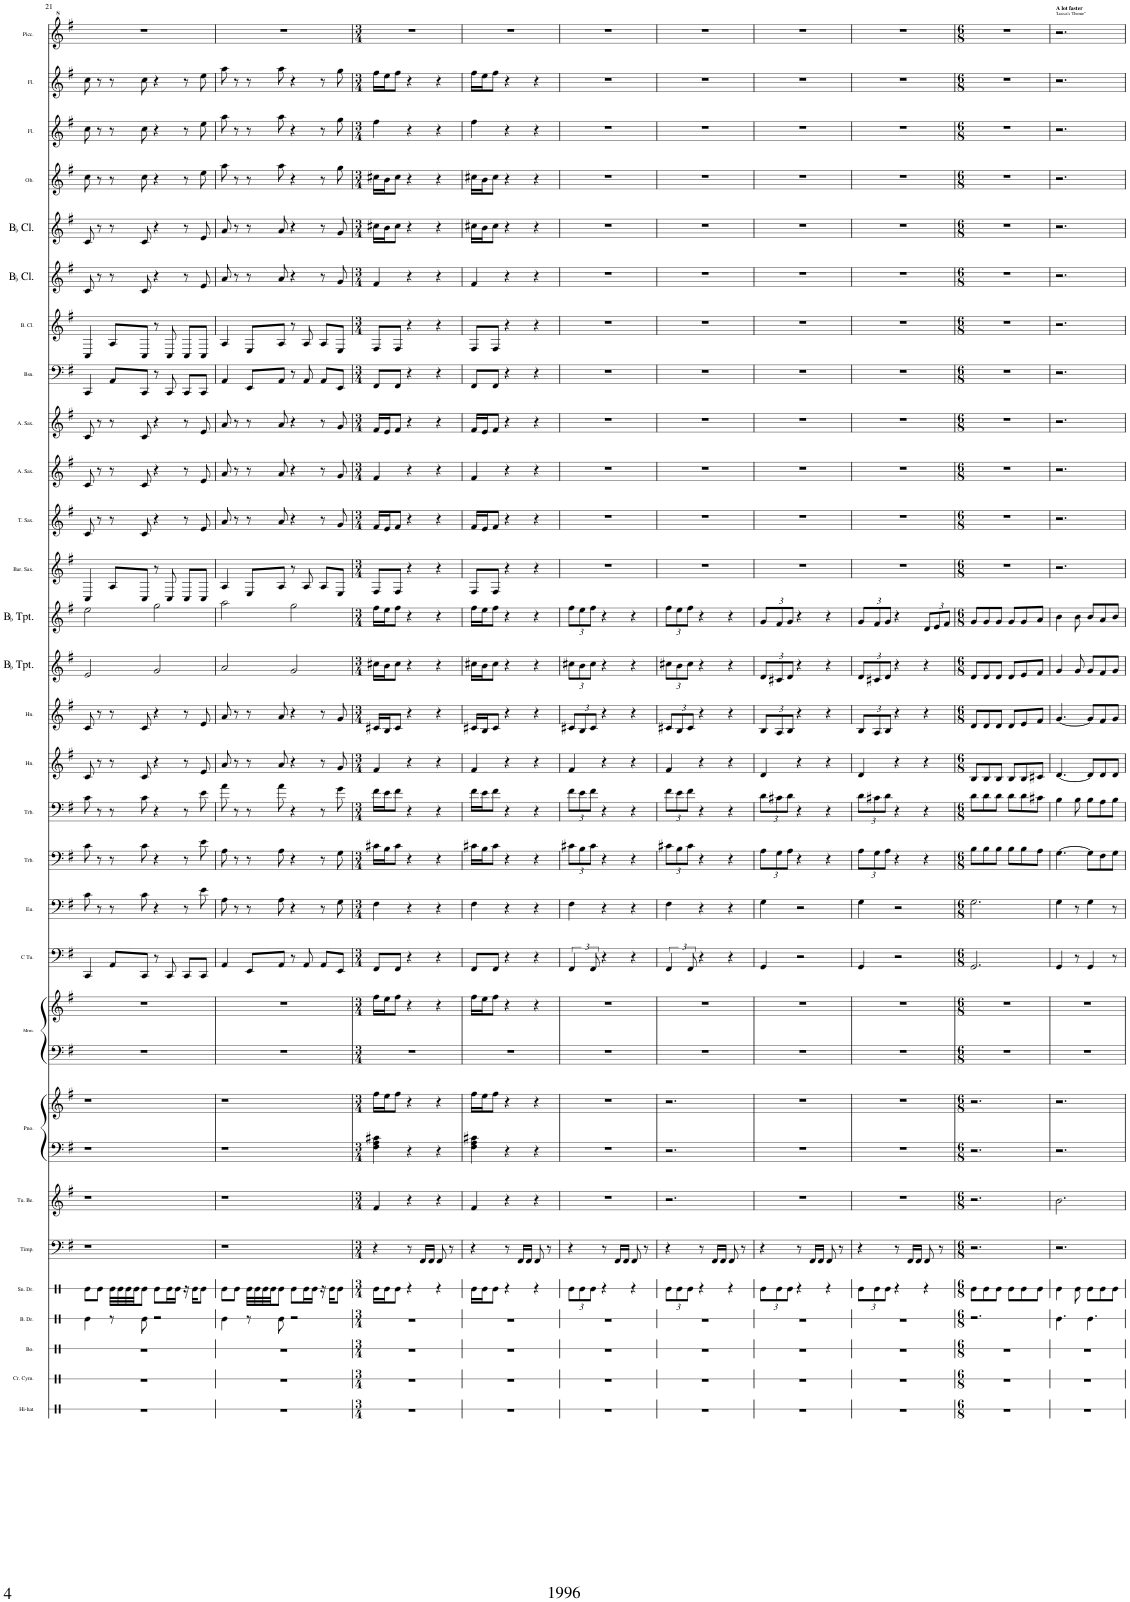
**kern	**kern	**kern	**kern	**kern	**kern	**kern	**kern	**kern	**kern	**kern	**kern	**kern	**kern	**kern	**kern	**kern	**kern	**kern	**kern	**kern	**kern	**kern	**kern	**kern	**kern	**kern	**kern	**kern	**kern	**kern
*part29	*part28	*part27	*part26	*part25	*part24	*part23	*part22	*part22	*part21	*part21	*part20	*part19	*part18	*part17	*part16	*part15	*part14	*part13	*part12	*part11	*part10	*part9	*part8	*part7	*part6	*part5	*part4	*part3	*part2	*part1
*staff31	*staff30	*staff29	*staff28	*staff27	*staff26	*staff25	*staff24	*staff23	*staff22	*staff21	*staff20	*staff19	*staff18	*staff17	*staff16	*staff15	*staff14	*staff13	*staff12	*staff11	*staff10	*staff9	*staff8	*staff7	*staff6	*staff5	*staff4	*staff3	*staff2	*staff1
*I"Hi-hat	*I"Crash Cymbal	*I"Bongos	*I"Bass Drum	*I"Snare Drum	*I"Timpani	*I"Tubular Bells	*I"Piano	*	*I"Marimba	*	*I"C Tuba	*I"Euphonium	*I"Trombone	*I"Trombone	*I"Horn	*I"Horn	*I"BaccidentalFlat Trumpet	*I"BaccidentalFlat Trumpet	*I"Baritone Saxophone	*I"Tenor Saxophone	*I"Alto Saxophone	*I"Alto Saxophone	*I"Bassoon	*I"Bass Clarinet	*I"BaccidentalFlat Clarinet	*I"BaccidentalFlat Clarinet	*I"Oboe	*I"Flute	*I"Flute	*I"Piccolo
*I'Hi-hat	*I'Cr. Cym.	*I'Bo.	*I'B. Dr.	*I'Sn. Dr.	*I'Timp.	*I'Tu. Be.	*I'Pno.	*	*I'Mrm.	*	*I'C Tu.	*I'Eu.	*I'Trb.	*I'Trb.	*I'Hn.	*I'Hn.	*I'BaccidentalFlat Tpt.	*I'BaccidentalFlat Tpt.	*I'Bar. Sax.	*I'T. Sax.	*I'A. Sax.	*I'A. Sax.	*I'Bsn.	*I'B. Cl.	*I'BaccidentalFlat Cl.	*I'BaccidentalFlat Cl.	*I'Ob.	*I'Fl.	*I'Fl.	*I'Picc.
!!LO:PB:g=z
*clefX	*clefX	*clefX	*clefX	*clefX	*clefF4	*clefG2	*clefF4	*clefG2	*clefF4	*clefG2	*clefF4	*clefF4	*clefF4	*clefF4	*clefG2	*clefG2	*clefG2	*clefG2	*clefG2	*clefG2	*clefG2	*clefG2	*clefF4	*clefG2	*clefG2	*clefG2	*clefG2	*clefG2	*clefG2	*clefG^2
*	*	*	*	*	*	*	*	*	*	*	*	*	*	*	*ITrd4c7	*ITrd4c7	*ITrd1c2	*ITrd1c2	*ITrd12c21	*ITrd8c14	*ITrd5c9	*ITrd5c9	*	*ITrd8c14	*ITrd1c2	*ITrd1c2	*	*	*	*ITrd-7c-12
*k[]	*k[]	*k[]	*k[]	*k[]	*k[f#]	*k[f#]	*k[f#]	*k[f#]	*k[f#]	*k[f#]	*k[f#]	*k[f#]	*k[f#]	*k[f#]	*k[f#]	*k[f#]	*k[f#]	*k[f#]	*k[f#]	*k[f#]	*k[f#]	*k[f#]	*k[f#]	*k[f#]	*k[f#]	*k[f#]	*k[f#]	*k[f#]	*k[f#]	*k[f#]
*M4/4	*M4/4	*M4/4	*M4/4	*M4/4	*M4/4	*M4/4	*M4/4	*M4/4	*M4/4	*M4/4	*M4/4	*M4/4	*M4/4	*M4/4	*M4/4	*M4/4	*M4/4	*M4/4	*M4/4	*M4/4	*M4/4	*M4/4	*M4/4	*M4/4	*M4/4	*M4/4	*M4/4	*M4/4	*M4/4	*M4/4
=21	=21	=21	=21	=21	=21	=21	=21	=21	=21	=21	=21	=21	=21	=21	=21	=21	=21	=21	=21	=21	=21	=21	=21	=21	=21	=21	=21	=21	=21	=21
1r	1r	1r	4Re\	8Re\L	1r	1r	1r	1r	1r	1r	4CC/	8c\	8c\	8c\	8c/	8c/	2e/	2ee\	4C/	8c/	8c/	8c/	4CC/	4C/	8c/	8c/	8cc\	8cc\	8cc\	1r
.	.	.	.	8Re\J	.	.	.	.	.	.	.	8r	8r	8r	8r	8r	.	.	.	8r	8r	8r	.	.	8r	8r	8r	8r	8r	.
.	.	.	8r	32Re\LLL	.	.	.	.	.	.	8AA/L	8r	8r	8r	8r	8r	.	.	8A/L	8r	8r	8r	8AA/L	8A/L	8r	8r	8r	8r	8r	.
.	.	.	.	32Re\	.	.	.	.	.	.	.	.	.	.	.	.	.	.	.	.	.	.	.	.	.	.	.	.	.	.
.	.	.	.	32Re\	.	.	.	.	.	.	.	.	.	.	.	.	.	.	.	.	.	.	.	.	.	.	.	.	.	.
.	.	.	.	32Re\JJ	.	.	.	.	.	.	.	.	.	.	.	.	.	.	.	.	.	.	.	.	.	.	.	.	.	.
.	.	.	8Re\	8Re\J	.	.	.	.	.	.	8CC/J	8c\	8c\	8c\	8c/	8c/	.	.	8C/J	8c/	8c/	8c/	8CC/J	8C/J	8c/	8c/	8cc\	8cc\	8cc\	.
.	.	.	2r	8Re\L	.	.	.	.	.	.	8r	4r	4r	4r	4r	4r	2g/	2gg\	8r	4r	4r	4r	8r	8r	4r	4r	4r	4r	4r	.
.	.	.	.	16Re\L	.	.	.	.	.	.	8CC/	.	.	.	.	.	.	.	8C/	.	.	.	8CC/	8C/	.	.	.	.	.	.
.	.	.	.	16Re\JJ	.	.	.	.	.	.	.	.	.	.	.	.	.	.	.	.	.	.	.	.	.	.	.	.	.	.
.	.	.	.	16r	.	.	.	.	.	.	8CC/L	8r	8r	8r	8r	8r	.	.	8C/L	8r	8r	8r	8CC/L	8C/L	8r	8r	8r	8r	8r	.
.	.	.	.	16Re\KL	.	.	.	.	.	.	.	.	.	.	.	.	.	.	.	.	.	.	.	.	.	.	.	.	.	.
.	.	.	.	8Re\J	.	.	.	.	.	.	8CC/J	8e\	8e\	8e\	8e/	8e/	.	.	8C/J	8e/	8e/	8e/	8CC/J	8C/J	8e/	8e/	8ee\	8ee\	8ee\	.
=22	=22	=22	=22	=22	=22	=22	=22	=22	=22	=22	=22	=22	=22	=22	=22	=22	=22	=22	=22	=22	=22	=22	=22	=22	=22	=22	=22	=22	=22	=22
1r	1r	1r	4Re\	8Re\L	1r	1r	1r	1r	1r	1r	4AA/	8A\	8A\	8a\	8a/	8a/	2a/	2aa\	4A/	8a/	8a/	8a/	4AA/	4A/	8a/	8a/	8aa\	8aa\	8aa\	1r
.	.	.	.	8Re\J	.	.	.	.	.	.	.	8r	8r	8r	8r	8r	.	.	.	8r	8r	8r	.	.	8r	8r	8r	8r	8r	.
.	.	.	8r	32Re\LLL	.	.	.	.	.	.	8EE/L	8r	8r	8r	8r	8r	.	.	8E/L	8r	8r	8r	8EE/L	8E/L	8r	8r	8r	8r	8r	.
.	.	.	.	32Re\	.	.	.	.	.	.	.	.	.	.	.	.	.	.	.	.	.	.	.	.	.	.	.	.	.	.
.	.	.	.	32Re\	.	.	.	.	.	.	.	.	.	.	.	.	.	.	.	.	.	.	.	.	.	.	.	.	.	.
.	.	.	.	32Re\JJ	.	.	.	.	.	.	.	.	.	.	.	.	.	.	.	.	.	.	.	.	.	.	.	.	.	.
.	.	.	8Re\	8Re\J	.	.	.	.	.	.	8AA/J	8A\	8A\	8a\	8a/	8a/	.	.	8A/J	8a/	8a/	8a/	8AA/J	8A/J	8a/	8a/	8aa\	8aa\	8aa\	.
.	.	.	2r	8Re\L	.	.	.	.	.	.	8r	4r	4r	4r	4r	4r	2g/	2gg\	8r	4r	4r	4r	8r	8r	4r	4r	4r	4r	4r	.
.	.	.	.	16Re\L	.	.	.	.	.	.	8AA/	.	.	.	.	.	.	.	8A/	.	.	.	8AA/	8A/	.	.	.	.	.	.
.	.	.	.	16Re\JJ	.	.	.	.	.	.	.	.	.	.	.	.	.	.	.	.	.	.	.	.	.	.	.	.	.	.
.	.	.	.	16r	.	.	.	.	.	.	8AA/L	8r	8r	8r	8r	8r	.	.	8A/L	8r	8r	8r	8AA/L	8A/L	8r	8r	8r	8r	8r	.
.	.	.	.	16Re\KL	.	.	.	.	.	.	.	.	.	.	.	.	.	.	.	.	.	.	.	.	.	.	.	.	.	.
.	.	.	.	8Re\J	.	.	.	.	.	.	8EE/J	8G\	8G\	8g\	8g/	8g/	.	.	8E/J	8g/	8g/	8g/	8EE/J	8E/J	8g/	8g/	8gg\	8gg\	8gg\	.
=23	=23	=23	=23	=23	=23	=23	=23	=23	=23	=23	=23	=23	=23	=23	=23	=23	=23	=23	=23	=23	=23	=23	=23	=23	=23	=23	=23	=23	=23	=23
*M3/4	*M3/4	*M3/4	*M3/4	*M3/4	*M3/4	*M3/4	*M3/4	*M3/4	*M3/4	*M3/4	*M3/4	*M3/4	*M3/4	*M3/4	*M3/4	*M3/4	*M3/4	*M3/4	*M3/4	*M3/4	*M3/4	*M3/4	*M3/4	*M3/4	*M3/4	*M3/4	*M3/4	*M3/4	*M3/4	*M3/4
2.r	2.r	2.r	2.r	16Re\LL	4r	4f#/	4F#\ 4A\ 4c#X\	16ff#\LL	2.r	16ff#\LL	8FF#/L	4F#\	16c#X\LL	16f#\LL	4f#/	16c#X/LL	16cc#X\LL	16ff#\LL	8F#/L	16f#/LL	4f#/	16f#/LL	8FF#/L	8F#/L	4f#/	16cc#X\LL	16cc#X\LL	4ff#\	16ff#\LL	2.r
.	.	.	.	16Re\J	.	.	.	16ee\J	.	16ee\J	.	.	16B\J	16e\J	.	16B/J	16b\J	16ee\J	.	16e/J	.	16e/J	.	.	.	16b\J	16b\J	.	16ee\J	.
.	.	.	.	8Re\J	.	.	.	8ff#\J	.	8ff#\J	8FF#/J	.	8c#\J	8f#\J	.	8c#/J	8cc#\J	8ff#\J	8F#/J	8f#/J	.	8f#/J	8FF#/J	8F#/J	.	8cc#\J	8cc#\J	.	8ff#\J	.
.	.	.	.	4r	8r	4r	4r	4r	.	4r	4r	4r	4r	4r	4r	4r	4r	4r	4r	4r	4r	4r	4r	4r	4r	4r	4r	4r	4r	.
.	.	.	.	.	16FF#/LL	.	.	.	.	.	.	.	.	.	.	.	.	.	.	.	.	.	.	.	.	.	.	.	.	.
.	.	.	.	.	16FF#/JJ	.	.	.	.	.	.	.	.	.	.	.	.	.	.	.	.	.	.	.	.	.	.	.	.	.
.	.	.	.	4r	8FF#/	4r	4r	4r	.	4r	4r	4r	4r	4r	4r	4r	4r	4r	4r	4r	4r	4r	4r	4r	4r	4r	4r	4r	4r	.
.	.	.	.	.	8r	.	.	.	.	.	.	.	.	.	.	.	.	.	.	.	.	.	.	.	.	.	.	.	.	.
=24	=24	=24	=24	=24	=24	=24	=24	=24	=24	=24	=24	=24	=24	=24	=24	=24	=24	=24	=24	=24	=24	=24	=24	=24	=24	=24	=24	=24	=24	=24
2.r	2.r	2.r	2.r	16Re\LL	4r	4f#/	4F#\ 4A\ 4c#X\	16ff#\LL	2.r	16ff#\LL	8FF#/L	4F#\	16c#X\LL	16f#\LL	4f#/	16c#X/LL	16cc#X\LL	16ff#\LL	8F#/L	16f#/LL	4f#/	16f#/LL	8FF#/L	8F#/L	4f#/	16cc#X\LL	16cc#X\LL	4ff#\	16ff#\LL	2.r
.	.	.	.	16Re\J	.	.	.	16ee\J	.	16ee\J	.	.	16B\J	16e\J	.	16B/J	16b\J	16ee\J	.	16e/J	.	16e/J	.	.	.	16b\J	16b\J	.	16ee\J	.
.	.	.	.	8Re\J	.	.	.	8ff#\J	.	8ff#\J	8FF#/J	.	8c#\J	8f#\J	.	8c#/J	8cc#\J	8ff#\J	8F#/J	8f#/J	.	8f#/J	8FF#/J	8F#/J	.	8cc#\J	8cc#\J	.	8ff#\J	.
.	.	.	.	4r	8r	4r	4r	4r	.	4r	4r	4r	4r	4r	4r	4r	4r	4r	4r	4r	4r	4r	4r	4r	4r	4r	4r	4r	4r	.
.	.	.	.	.	16FF#/LL	.	.	.	.	.	.	.	.	.	.	.	.	.	.	.	.	.	.	.	.	.	.	.	.	.
.	.	.	.	.	16FF#/JJ	.	.	.	.	.	.	.	.	.	.	.	.	.	.	.	.	.	.	.	.	.	.	.	.	.
.	.	.	.	4r	8FF#/	4r	4r	4r	.	4r	4r	4r	4r	4r	4r	4r	4r	4r	4r	4r	4r	4r	4r	4r	4r	4r	4r	4r	4r	.
.	.	.	.	.	8r	.	.	.	.	.	.	.	.	.	.	.	.	.	.	.	.	.	.	.	.	.	.	.	.	.
=25	=25	=25	=25	=25	=25	=25	=25	=25	=25	=25	=25	=25	=25	=25	=25	=25	=25	=25	=25	=25	=25	=25	=25	=25	=25	=25	=25	=25	=25	=25
*	*	*	*	*Xbrackettup	*	*	*	*	*	*	*	*	*Xbrackettup	*Xbrackettup	*	*Xbrackettup	*Xbrackettup	*Xbrackettup	*	*	*	*	*	*	*	*	*	*	*	*
2.r	2.r	2.r	2.r	12Re\L	4r	2.r	2.r	2.r	2.r	2.r	6FF#/	4F#\	12c#X\L	12f#\L	4f#/	12c#X/L	12cc#X\L	12ff#\L	2.r	2.r	2.r	2.r	2.r	2.r	2.r	2.r	2.r	2.r	2.r	2.r
.	.	.	.	12Re\	.	.	.	.	.	.	.	.	12B\	12e\	.	12B/	12b\	12ee\	.	.	.	.	.	.	.	.	.	.	.	.
.	.	.	.	12Re\J	.	.	.	.	.	.	12FF#/	.	12c#\J	12f#\J	.	12c#/J	12cc#\J	12ff#\J	.	.	.	.	.	.	.	.	.	.	.	.
.	.	.	.	4r	8r	.	.	.	.	.	4r	4r	4r	4r	4r	4r	4r	4r	.	.	.	.	.	.	.	.	.	.	.	.
.	.	.	.	.	16FF#/LL	.	.	.	.	.	.	.	.	.	.	.	.	.	.	.	.	.	.	.	.	.	.	.	.	.
.	.	.	.	.	16FF#/JJ	.	.	.	.	.	.	.	.	.	.	.	.	.	.	.	.	.	.	.	.	.	.	.	.	.
.	.	.	.	4r	8FF#/	.	.	.	.	.	4r	4r	4r	4r	4r	4r	4r	4r	.	.	.	.	.	.	.	.	.	.	.	.
.	.	.	.	.	8r	.	.	.	.	.	.	.	.	.	.	.	.	.	.	.	.	.	.	.	.	.	.	.	.	.
=26	=26	=26	=26	=26	=26	=26	=26	=26	=26	=26	=26	=26	=26	=26	=26	=26	=26	=26	=26	=26	=26	=26	=26	=26	=26	=26	=26	=26	=26	=26
2.r	2.r	2.r	2.r	12Re\L	4r	2.r	2.r	2.r	2.r	2.r	6FF#/	4F#\	12c#X\L	12f#\L	4f#/	12c#X/L	12cc#X\L	12ff#\L	2.r	2.r	2.r	2.r	2.r	2.r	2.r	2.r	2.r	2.r	2.r	2.r
.	.	.	.	12Re\	.	.	.	.	.	.	.	.	12B\	12e\	.	12B/	12b\	12ee\	.	.	.	.	.	.	.	.	.	.	.	.
.	.	.	.	12Re\J	.	.	.	.	.	.	12FF#/	.	12c#\J	12f#\J	.	12c#/J	12cc#\J	12ff#\J	.	.	.	.	.	.	.	.	.	.	.	.
.	.	.	.	4r	8r	.	.	.	.	.	4r	4r	4r	4r	4r	4r	4r	4r	.	.	.	.	.	.	.	.	.	.	.	.
.	.	.	.	.	16FF#/LL	.	.	.	.	.	.	.	.	.	.	.	.	.	.	.	.	.	.	.	.	.	.	.	.	.
.	.	.	.	.	16FF#/JJ	.	.	.	.	.	.	.	.	.	.	.	.	.	.	.	.	.	.	.	.	.	.	.	.	.
.	.	.	.	4r	8FF#/	.	.	.	.	.	4r	4r	4r	4r	4r	4r	4r	4r	.	.	.	.	.	.	.	.	.	.	.	.
.	.	.	.	.	8r	.	.	.	.	.	.	.	.	.	.	.	.	.	.	.	.	.	.	.	.	.	.	.	.	.
=27	=27	=27	=27	=27	=27	=27	=27	=27	=27	=27	=27	=27	=27	=27	=27	=27	=27	=27	=27	=27	=27	=27	=27	=27	=27	=27	=27	=27	=27	=27
2.r	2.r	2.r	2.r	12Re\L	4r	2.r	2.r	2.r	2.r	2.r	4GG/	4G\	12A\L	12d\L	4d/	12B/L	12d/L	12g/L	2.r	2.r	2.r	2.r	2.r	2.r	2.r	2.r	2.r	2.r	2.r	2.r
.	.	.	.	12Re\	.	.	.	.	.	.	.	.	12G\	12c#X\	.	12A/	12c#X/	12f#/	.	.	.	.	.	.	.	.	.	.	.	.
.	.	.	.	12Re\J	.	.	.	.	.	.	.	.	12A\J	12d\J	.	12B/J	12d/J	12g/J	.	.	.	.	.	.	.	.	.	.	.	.
.	.	.	.	4r	8r	.	.	.	.	.	2r	2r	4r	4r	4r	4r	4r	4r	.	.	.	.	.	.	.	.	.	.	.	.
.	.	.	.	.	16FF#/LL	.	.	.	.	.	.	.	.	.	.	.	.	.	.	.	.	.	.	.	.	.	.	.	.	.
.	.	.	.	.	16FF#/JJ	.	.	.	.	.	.	.	.	.	.	.	.	.	.	.	.	.	.	.	.	.	.	.	.	.
.	.	.	.	4r	8FF#/	.	.	.	.	.	.	.	4r	4r	4r	4r	4r	4r	.	.	.	.	.	.	.	.	.	.	.	.
.	.	.	.	.	8r	.	.	.	.	.	.	.	.	.	.	.	.	.	.	.	.	.	.	.	.	.	.	.	.	.
=28	=28	=28	=28	=28	=28	=28	=28	=28	=28	=28	=28	=28	=28	=28	=28	=28	=28	=28	=28	=28	=28	=28	=28	=28	=28	=28	=28	=28	=28	=28
2.r	2.r	2.r	2.r	12Re\L	4r	2.r	2.r	2.r	2.r	2.r	4GG/	4G\	12A\L	12d\L	4d/	12B/L	12d/L	12g/L	2.r	2.r	2.r	2.r	2.r	2.r	2.r	2.r	2.r	2.r	2.r	2.r
.	.	.	.	12Re\	.	.	.	.	.	.	.	.	12G\	12c#X\	.	12A/	12c#X/	12f#/	.	.	.	.	.	.	.	.	.	.	.	.
.	.	.	.	12Re\J	.	.	.	.	.	.	.	.	12A\J	12d\J	.	12B/J	12d/J	12g/J	.	.	.	.	.	.	.	.	.	.	.	.
.	.	.	.	4r	8r	.	.	.	.	.	2r	2r	4r	4r	4r	4r	4r	4r	.	.	.	.	.	.	.	.	.	.	.	.
.	.	.	.	.	16FF#/LL	.	.	.	.	.	.	.	.	.	.	.	.	.	.	.	.	.	.	.	.	.	.	.	.	.
.	.	.	.	.	16FF#/JJ	.	.	.	.	.	.	.	.	.	.	.	.	.	.	.	.	.	.	.	.	.	.	.	.	.
.	.	.	.	4r	8FF#/	.	.	.	.	.	.	.	4r	4r	4r	4r	4r	12d/L	.	.	.	.	.	.	.	.	.	.	.	.
.	.	.	.	.	.	.	.	.	.	.	.	.	.	.	.	.	.	12e/	.	.	.	.	.	.	.	.	.	.	.	.
.	.	.	.	.	8r	.	.	.	.	.	.	.	.	.	.	.	.	.	.	.	.	.	.	.	.	.	.	.	.	.
.	.	.	.	.	.	.	.	.	.	.	.	.	.	.	.	.	.	12f#/J	.	.	.	.	.	.	.	.	.	.	.	.
=29	=29	=29	=29	=29	=29	=29	=29	=29	=29	=29	=29	=29	=29	=29	=29	=29	=29	=29	=29	=29	=29	=29	=29	=29	=29	=29	=29	=29	=29	=29
*M6/8	*M6/8	*M6/8	*M6/8	*M6/8	*M6/8	*M6/8	*M6/8	*M6/8	*M6/8	*M6/8	*M6/8	*M6/8	*M6/8	*M6/8	*M6/8	*M6/8	*M6/8	*M6/8	*M6/8	*M6/8	*M6/8	*M6/8	*M6/8	*M6/8	*M6/8	*M6/8	*M6/8	*M6/8	*M6/8	*M6/8
2.r	2.r	2.r	2.r	8Re\L	2.r	2.r	2.r	2.r	2.r	2.r	2.GG/	2.G\	8B\L	8d\L	8B/L	8d/L	8d/L	8g/L	2.r	2.r	2.r	2.r	2.r	2.r	2.r	2.r	2.r	2.r	2.r	2.r
.	.	.	.	8Re\	.	.	.	.	.	.	.	.	8B\	8d\	8B/	8d/	8d/	8g/	.	.	.	.	.	.	.	.	.	.	.	.
.	.	.	.	8Re\J	.	.	.	.	.	.	.	.	8B\J	8d\J	8B/J	8d/J	8d/J	8g/J	.	.	.	.	.	.	.	.	.	.	.	.
.	.	.	.	8Re\L	.	.	.	.	.	.	.	.	8B\L	8d\L	8B/L	8d/L	8d/L	8g/L	.	.	.	.	.	.	.	.	.	.	.	.
.	.	.	.	8Re\	.	.	.	.	.	.	.	.	8B\	8d\	8B/	8e/	8e/	8g/	.	.	.	.	.	.	.	.	.	.	.	.
.	.	.	.	8Re\J	.	.	.	.	.	.	.	.	8A\J	8c#X\J	8c#X/J	8f#/J	8f#/J	8a/J	.	.	.	.	.	.	.	.	.	.	.	.
=30	=30	=30	=30	=30	=30	=30	=30	=30	=30	=30	=30	=30	=30	=30	=30	=30	=30	=30	=30	=30	=30	=30	=30	=30	=30	=30	=30	=30	=30	=30
!	!	!	!	!	!	!	!	!	!	!	!	!	!	!	!	!	!	!	!	!	!	!	!	!	!	!	!	!	!	!LO:TX:a:B:t=A lot faster
!	!	!	!	!	!	!	!	!	!	!	!	!	!	!	!	!	!	!	!	!	!	!	!	!	!	!	!	!	!	!LO:TX:a:t='Lucca's Theme"
2.r	2.r	2.r	4.Re\	4Re\	2.r	2.b\	2.r	2.r	2.r	2.r	4GG/	4G\	[4.G\	4B\	[4.d/	[4.g/	4g/	4b\	2.r	2.r	2.r	2.r	2.r	2.r	2.r	2.r	2.r	2.r	2.r	2.r
.	.	.	.	8Re\	.	.	.	.	.	.	8r	8r	.	8B\	.	.	8g/	8b\	.	.	.	.	.	.	.	.	.	.	.	.
.	.	.	4.Re\	8Re\L	.	.	.	.	.	.	4GG/	4G\	8G\L]	8B\L	8d/L]	8g/L]	8g/L	8b/L	.	.	.	.	.	.	.	.	.	.	.	.
.	.	.	.	8Re\	.	.	.	.	.	.	.	.	8F#\	8A\	8d/	8f#/	8f#/	8a/	.	.	.	.	.	.	.	.	.	.	.	.
.	.	.	.	8Re\J	.	.	.	.	.	.	8r	8r	8G\J	8B\J	8d/J	8g/J	8g/J	8b/J	.	.	.	.	.	.	.	.	.	.	.	.
=	=	=	=	=	=	=	=	=	=	=	=	=	=	=	=	=	=	=	=	=	=	=	=	=	=	=	=	=	=	=
*-	*-	*-	*-	*-	*-	*-	*-	*-	*-	*-	*-	*-	*-	*-	*-	*-	*-	*-	*-	*-	*-	*-	*-	*-	*-	*-	*-	*-	*-	*-
